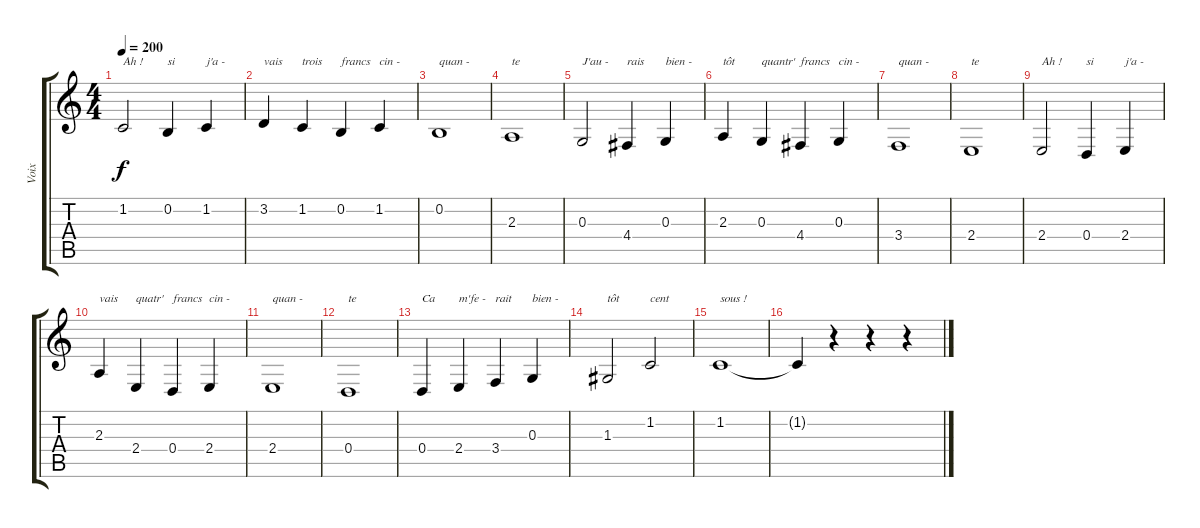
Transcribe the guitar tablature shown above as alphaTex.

\track ("Voix" "Voix") {instrument acousticgrandpiano}
\staff {score tabs}
\tuning (E4 B3 G3 D3 A2 E2) {hide}
\ts (4 4)
\tempo 200
\clef g2
\ks c
1.2.2{txt "Ah !" dy f} 0.2.4{txt "si"} 1.2.4{txt "j'a -"} |
3.2.4{txt "vais"} 1.2.4{txt "trois"} 0.2.4{txt "francs"} 1.2.4{txt "cin -"} |
0.2.1{txt "quan -"} |
2.3.1{txt "te"} |
0.3.2{txt "J'au -"} 4.4.4{txt "rais"} 0.3.4{txt "bien -"} |
2.3.4{txt "tôt"} 0.3.4{txt "quantr'"} 4.4.4{txt "francs"} 0.3.4{txt "cin -"} |
3.4.1{txt "quan -"} |
2.4.1{txt "te"} |
2.4.2{txt "Ah !"} 0.4.4{txt "si"} 2.4.4{txt "j'a -"} |
2.3.4{txt "vais"} 2.4.4{txt "quatr'"} 0.4.4{txt "francs"} 2.4.4{txt "cin -"} |
2.4.1{txt "quan -"} |
0.4.1{txt "te"} |
0.4.4{txt "Ca"} 2.4.4{txt "m'fe -"} 3.4.4{txt "rait"} 0.3.4{txt "bien -"} |
1.3.2{txt "tôt"} 1.2.2{txt "cent"} |
1.2.1{txt "sous !"} |
1.2{t}.4 r.4 r.4 r.4
